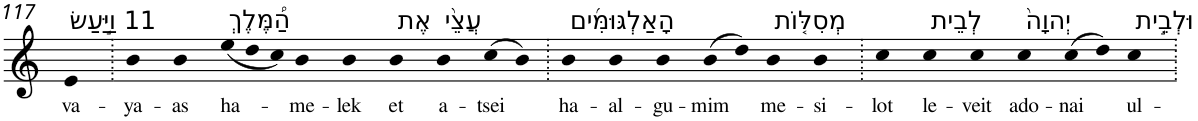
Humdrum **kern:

**kern	**text
*part1	*part1
*staff1	*staff1
*I"Piano	*
*I'Pno	*
!!LO:PB:g=z
*clefG2	*
*k[]	*
=117	=117
!LO:TX:a:t=11 וַיַּ֣עַשׂ	!
!	!LO:LY:b
4e	va-
=118.	=118.
!	!LO:LY:b
4b	-ya-
!	!LO:LY:b
4b	-as
*Xtuplet	*
!LO:TX:a:t=הַ֠מֶּלֶךְ	!
!	!LO:LY:b
(<12ee	ha-
12dd	.
12cc)	.
!	!LO:LY:b
4b	-me-
!	!LO:LY:b
4b	-lek
!LO:TX:a:t=אֶת	!
!	!LO:LY:b
4b	et
!LO:TX:a:t=עֲצֵ֨י	!
!	!LO:LY:b
4b	a-
!	!LO:LY:b
(>8cc	-tsei
8b)	.
=119.	=119.
!LO:TX:a:t=הָאַלְגּוּמִּ֜ים	!
!	!LO:LY:b
4b	ha-
!	!LO:LY:b
4b	-al-
!	!LO:LY:b
4b	-gu-
!	!LO:LY:b
(>8b	-mim
8dd)	.
!LO:TX:a:t=מְסִלּ֤וֹת	!
!	!LO:LY:b
4b	me-
!	!LO:LY:b
4b	-si-
=120.	=120.
!	!LO:LY:b
4cc	-lot
!LO:TX:a:t=לְבֵית	!
!	!LO:LY:b
4cc	le-
!	!LO:LY:b
4cc	-veit
!LO:TX:a:t=יְהוָה֙	!
!	!LO:LY:b
4cc	ado-
!	!LO:LY:b
(>8cc	-nai
8dd)	.
!LO:TX:a:t=וּלְבֵ֣ית	!
!	!LO:LY:b
4cc	ul-
=.	=.
*-	*-
